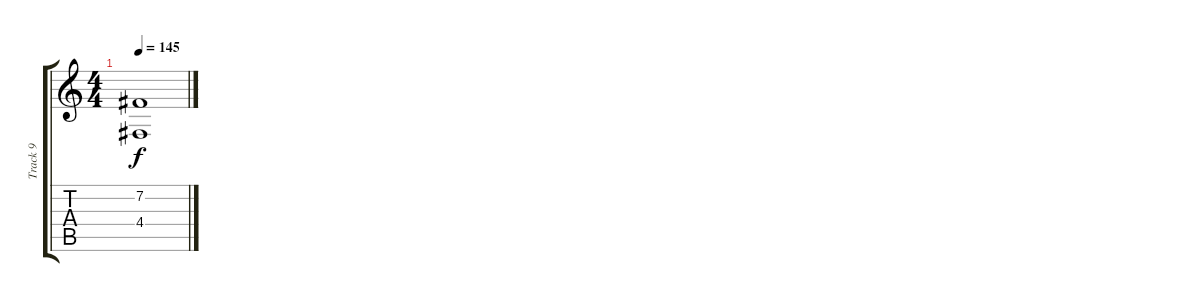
\track ("Track 9" "Track 9") {instrument trombone}
\staff {score tabs}
\tuning (E4 B3 G3 D3 A2 E2) {hide}
\ts (4 4)
\tempo 145
\clef g2
\ks c
(7.2{t} 4.4{t}).1{dy f}
